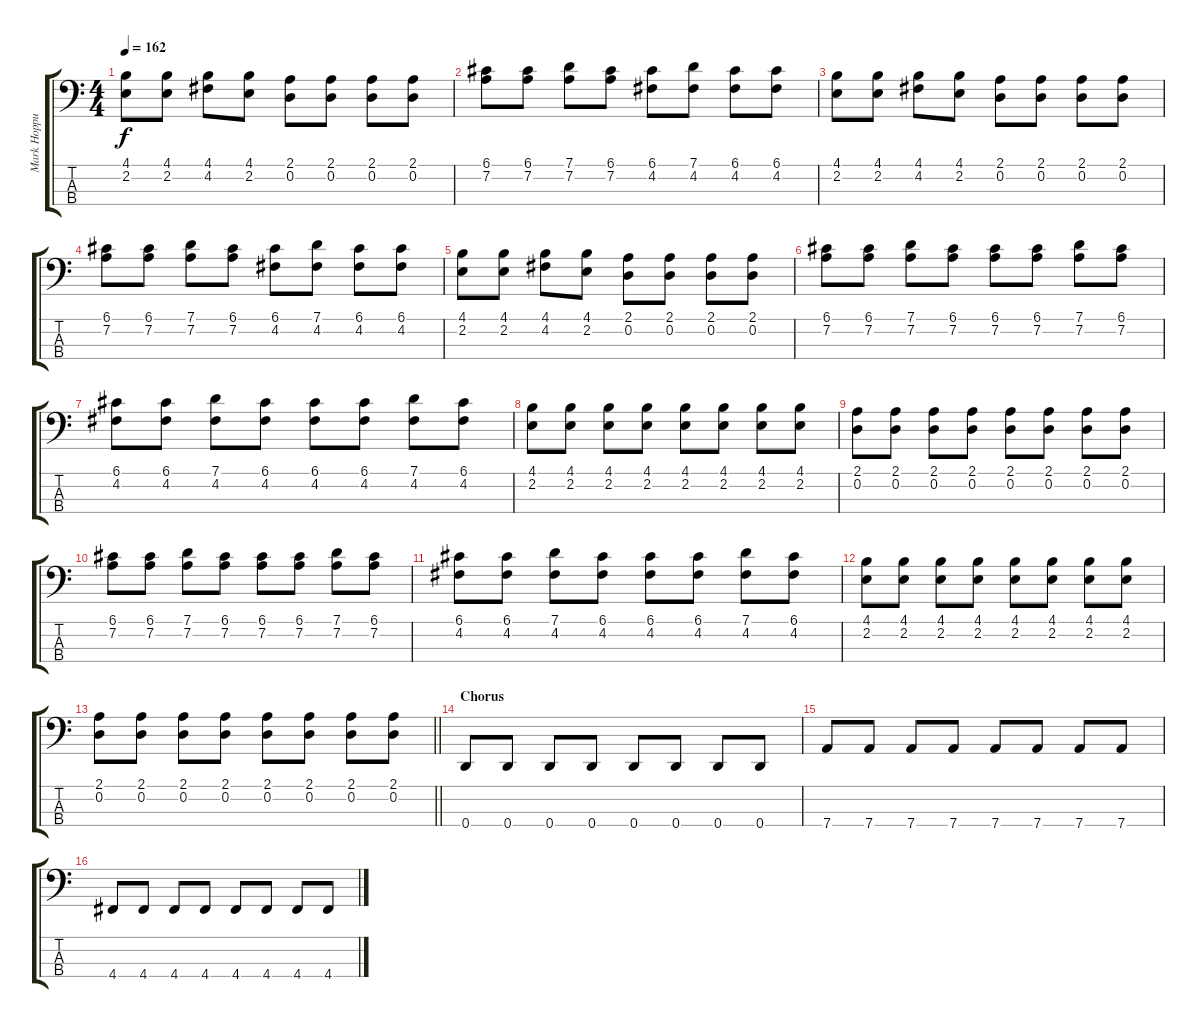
\track ("Mark Hoppus - Bass" "Mark Hoppu") {instrument electricbasspick}
\staff {score tabs}
\tuning (G2 D2 A1 D1) {hide}
\ts (4 4)
\tempo 162
\clef f4
\ks c
(4.1 2.2).8{dy f} (4.1 2.2).8 (4.1 4.2).8 (4.1 2.2).8 (2.1 0.2).8 (2.1 0.2).8 (2.1 0.2).8 (2.1 0.2).8 |
(6.1 7.2).8 (6.1 7.2).8 (7.1 7.2).8 (6.1 7.2).8 (6.1 4.2).8 (7.1 4.2).8 (6.1 4.2).8 (6.1 4.2).8 |
(4.1 2.2).8 (4.1 2.2).8 (4.1 4.2).8 (4.1 2.2).8 (2.1 0.2).8 (2.1 0.2).8 (2.1 0.2).8 (2.1 0.2).8 |
(6.1 7.2).8 (6.1 7.2).8 (7.1 7.2).8 (6.1 7.2).8 (6.1 4.2).8 (7.1 4.2).8 (6.1 4.2).8 (6.1 4.2).8 |
(4.1 2.2).8 (4.1 2.2).8 (4.1 4.2).8 (4.1 2.2).8 (2.1 0.2).8 (2.1 0.2).8 (2.1 0.2).8 (2.1 0.2).8 |
(6.1 7.2).8 (6.1 7.2).8 (7.1 7.2).8 (6.1 7.2).8 (6.1 7.2).8 (6.1 7.2).8 (7.1 7.2).8 (6.1 7.2).8 |
(6.1 4.2).8 (6.1 4.2).8 (7.1 4.2).8 (6.1 4.2).8 (6.1 4.2).8 (6.1 4.2).8 (7.1 4.2).8 (6.1 4.2).8 |
(4.1 2.2).8 (4.1 2.2).8 (4.1 2.2).8 (4.1 2.2).8 (4.1 2.2).8 (4.1 2.2).8 (4.1 2.2).8 (4.1 2.2).8 |
(2.1 0.2).8 (2.1 0.2).8 (2.1 0.2).8 (2.1 0.2).8 (2.1 0.2).8 (2.1 0.2).8 (2.1 0.2).8 (2.1 0.2).8 |
(6.1 7.2).8 (6.1 7.2).8 (7.1 7.2).8 (6.1 7.2).8 (6.1 7.2).8 (6.1 7.2).8 (7.1 7.2).8 (6.1 7.2).8 |
(6.1 4.2).8 (6.1 4.2).8 (7.1 4.2).8 (6.1 4.2).8 (6.1 4.2).8 (6.1 4.2).8 (7.1 4.2).8 (6.1 4.2).8 |
(4.1 2.2).8 (4.1 2.2).8 (4.1 2.2).8 (4.1 2.2).8 (4.1 2.2).8 (4.1 2.2).8 (4.1 2.2).8 (4.1 2.2).8 |
\barLineRight lightlight
(2.1 0.2).8 (2.1 0.2).8 (2.1 0.2).8 (2.1 0.2).8 (2.1 0.2).8 (2.1 0.2).8 (2.1 0.2).8 (2.1 0.2).8 |
\section ("" "Chorus")
0.4.8 0.4.8 0.4.8 0.4.8 0.4.8 0.4.8 0.4.8 0.4.8 |
7.4.8 7.4.8 7.4.8 7.4.8 7.4.8 7.4.8 7.4.8 7.4.8 |
4.4.8 4.4.8 4.4.8 4.4.8 4.4.8 4.4.8 4.4.8 4.4.8
